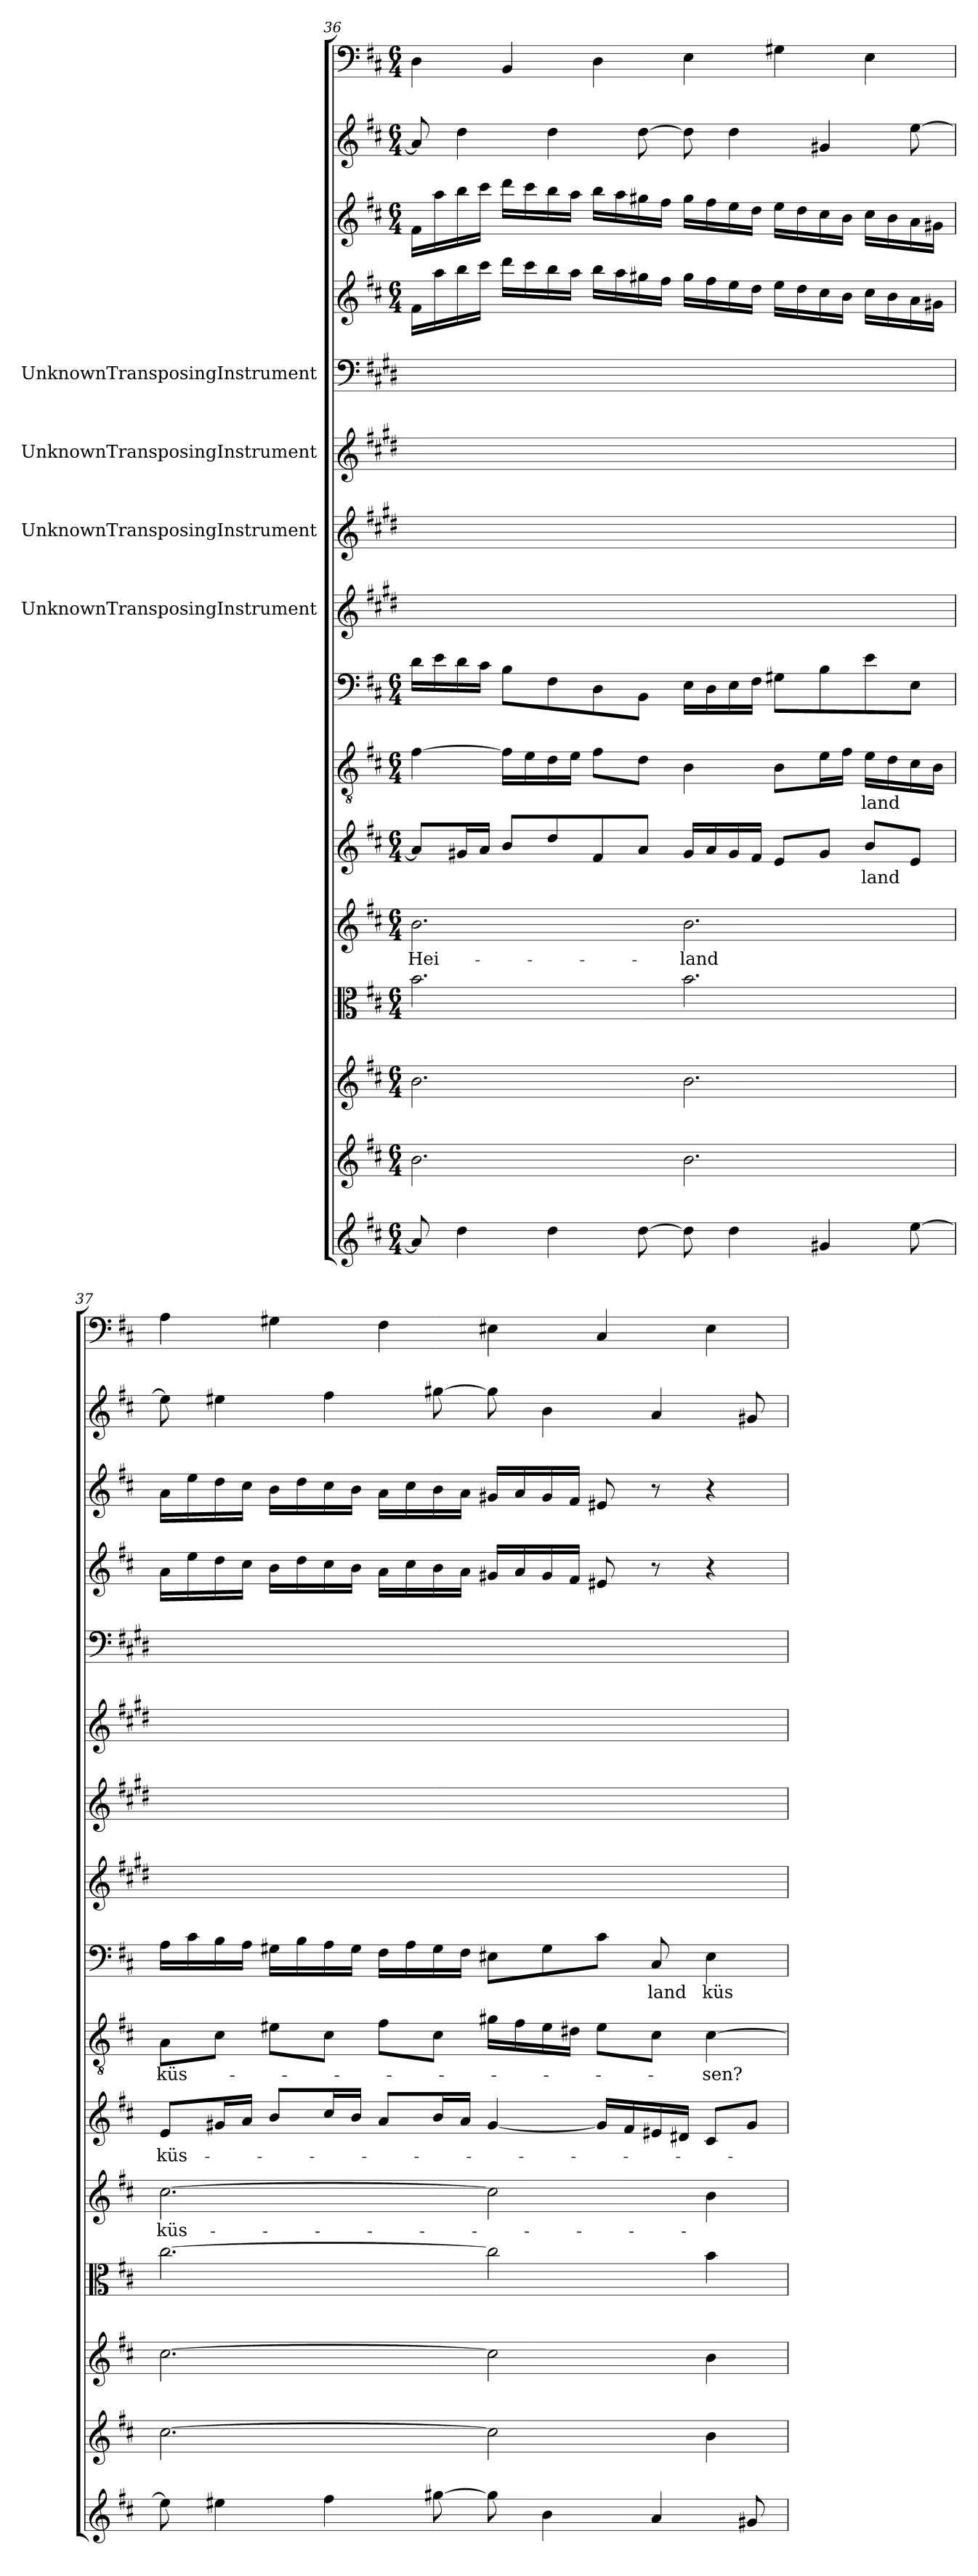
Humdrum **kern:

**kern	**kern	**kern	**kern	**kern	**text	**kern	**text	**kern	**text	**kern	**text	**kern	**kern	**kern	**kern	**kern	**kern	**kern	**kern
*part16	*part15	*part14	*part13	*part12	*part12	*part11	*part11	*part10	*part10	*part9	*part9	*part8	*part7	*part6	*part5	*part4	*part3	*part2	*part1
*staff16	*staff15	*staff14	*staff13	*staff12	*staff12	*staff11	*staff11	*staff10	*staff10	*staff9	*staff9	*staff8	*staff7	*staff6	*staff5	*staff4	*staff3	*staff2	*staff1
*	*	*	*	*	*	*	*	*	*	*	*	*I"UnknownTransposingInstrument	*I"UnknownTransposingInstrument	*I"UnknownTransposingInstrument	*I"UnknownTransposingInstrument	*	*	*	*
*clefG2	*clefG2	*clefG2	*clefC3	*clefG2	*	*clefG2	*	*clefGv2	*	*clefF4	*	*clefG2	*clefG2	*clefG2	*clefF4	*clefG2	*clefG2	*clefG2	*clefF4
*	*	*	*	*	*	*	*	*	*	*	*	*ITrd1c2	*ITrd1c2	*ITrd1c2	*ITrd1c2	*	*	*	*
*k[f#c#]	*k[f#c#]	*k[f#c#]	*k[f#c#]	*k[f#c#]	*	*k[f#c#]	*	*k[f#c#]	*	*k[f#c#]	*	*k[f#c#]	*k[f#c#]	*k[f#c#]	*k[f#c#]	*k[f#c#]	*k[f#c#]	*k[f#c#]	*k[f#c#]
*D:	*D:	*D:	*D:	*D:	*	*D:	*	*D:	*	*D:	*	*	*	*	*	*D:	*D:	*D:	*D:
*M6/4	*M6/4	*M6/4	*M6/4	*M6/4	*	*M6/4	*	*M6/4	*	*M6/4	*	*	*	*	*	*M6/4	*M6/4	*M6/4	*M6/4
=36	=36	=36	=36	=36	=36	=36	=36	=36	=36	=36	=36	=36	=36	=36	=36	=36	=36	=36	=36
8a/]	2.b\	2.b\	2.b\	2.b\	Hei-	8a/L]	.	[4f#\	.	16d\LL	.	1.r	1.r	1.r	1.r	16f#\LL	16f#\LL	8a/]	4D\
.	.	.	.	.	.	.	.	.	.	16e\	.	.	.	.	.	16aa\	16aa\	.	.
4dd\	.	.	.	.	.	16g#X/L	.	.	.	16d\	.	.	.	.	.	16bb\	16bb\	4dd\	.
.	.	.	.	.	.	16a/JJ	.	.	.	16c#\JJ	.	.	.	.	.	16ccc#\JJ	16ccc#\JJ	.	.
.	.	.	.	.	.	8b/L	.	16f#\LL]	.	8B\L	.	.	.	.	.	16ddd\LL	16ddd\LL	.	4BB/
.	.	.	.	.	.	.	.	16e\	.	.	.	.	.	.	.	16ccc#\	16ccc#\	.	.
4dd\	.	.	.	.	.	8dd/	.	16d\	.	8F#\	.	.	.	.	.	16bb\	16bb\	4dd\	.
.	.	.	.	.	.	.	.	16e\JJ	.	.	.	.	.	.	.	16aa\JJ	16aa\JJ	.	.
.	.	.	.	.	.	8f#/	.	8f#\L	.	8D\	.	.	.	.	.	16bb\LL	16bb\LL	.	4D\
.	.	.	.	.	.	.	.	.	.	.	.	.	.	.	.	16aa\	16aa\	.	.
[8dd\	.	.	.	.	.	8a/J	.	8d\J	.	8BB\J	.	.	.	.	.	16gg#X\	16gg#X\	[8dd\	.
.	.	.	.	.	.	.	.	.	.	.	.	.	.	.	.	16ff#\JJ	16ff#\JJ	.	.
8dd\]	2.b\	2.b\	2.b\	2.b\	-land	16g#/LL	.	4B\	.	16E\LL	.	.	.	.	.	16gg#\LL	16gg#\LL	8dd\]	4E\
.	.	.	.	.	.	16a/	.	.	.	16D\	.	.	.	.	.	16ff#\	16ff#\	.	.
4dd\	.	.	.	.	.	16g#/	.	.	.	16E\	.	.	.	.	.	16ee\	16ee\	4dd\	.
.	.	.	.	.	.	16f#/JJ	.	.	.	16F#\JJ	.	.	.	.	.	16dd\JJ	16dd\JJ	.	.
.	.	.	.	.	.	8e/L	.	8B\L	.	8G#X\L	.	.	.	.	.	16ee\LL	16ee\LL	.	4G#X\
.	.	.	.	.	.	.	.	.	.	.	.	.	.	.	.	16dd\	16dd\	.	.
4g#X/	.	.	.	.	.	8g#/J	.	16e\L	.	8B\	.	.	.	.	.	16cc#\	16cc#\	4g#X/	.
.	.	.	.	.	.	.	.	16f#\JJ	.	.	.	.	.	.	.	16b\JJ	16b\JJ	.	.
.	.	.	.	.	.	8b/L	-land	16e\LL	-land	8e\	.	.	.	.	.	16cc#\LL	16cc#\LL	.	4E\
.	.	.	.	.	.	.	.	16d\	.	.	.	.	.	.	.	16b\	16b\	.	.
[8ee\	.	.	.	.	.	8e/J	.	16c#\	.	8E\J	.	.	.	.	.	16a\	16a\	[8ee\	.
.	.	.	.	.	.	.	.	16B\JJ	.	.	.	.	.	.	.	16g#X\JJ	16g#X\JJ	.	.
=37	=37	=37	=37	=37	=37	=37	=37	=37	=37	=37	=37	=37	=37	=37	=37	=37	=37	=37	=37
8ee\]	[2.cc#\	[2.cc#\	[2.cc#\	[2.cc#\	küs-	8e/L	küs-	8A\L	küs-	16A\LL	.	1.r	1.r	1.r	1.r	16a\LL	16a\LL	8ee\]	4A\
.	.	.	.	.	.	.	.	.	.	16c#\	.	.	.	.	.	16ee\	16ee\	.	.
4ee#X\	.	.	.	.	.	16g#X/L	.	8c#\J	.	16B\	.	.	.	.	.	16dd\	16dd\	4ee#X\	.
.	.	.	.	.	.	16a/JJ	.	.	.	16A\JJ	.	.	.	.	.	16cc#\JJ	16cc#\JJ	.	.
.	.	.	.	.	.	8b/L	.	8e#X\L	.	16G#X\LL	.	.	.	.	.	16b\LL	16b\LL	.	4G#X\
.	.	.	.	.	.	.	.	.	.	16B\	.	.	.	.	.	16dd\	16dd\	.	.
4ff#\	.	.	.	.	.	16cc#/L	.	8c#\J	.	16A\	.	.	.	.	.	16cc#\	16cc#\	4ff#\	.
.	.	.	.	.	.	16b/JJ	.	.	.	16G#\JJ	.	.	.	.	.	16b\JJ	16b\JJ	.	.
.	.	.	.	.	.	8a/L	.	8f#\L	.	16F#\LL	.	.	.	.	.	16a\LL	16a\LL	.	4F#\
.	.	.	.	.	.	.	.	.	.	16A\	.	.	.	.	.	16cc#\	16cc#\	.	.
[8gg#X\	.	.	.	.	.	16b/L	.	8c#\J	.	16G#\	.	.	.	.	.	16b\	16b\	[8gg#X\	.
.	.	.	.	.	.	16a/JJ	.	.	.	16F#\JJ	.	.	.	.	.	16a\JJ	16a\JJ	.	.
8gg#\]	2cc#\]	2cc#\]	2cc#\]	2cc#\]	.	[4g#/	.	16g#X\LL	.	8E#X\L	.	.	.	.	.	16g#X/LL	16g#X/LL	8gg#\]	4E#X\
.	.	.	.	.	.	.	.	16f#\	.	.	.	.	.	.	.	16a/	16a/	.	.
4b\	.	.	.	.	.	.	.	16e#\	.	8G#\	.	.	.	.	.	16g#/	16g#/	4b\	.
.	.	.	.	.	.	.	.	16d#X\JJ	.	.	.	.	.	.	.	16f#/JJ	16f#/JJ	.	.
.	.	.	.	.	.	16g#/LL]	.	8e#\L	.	8c#\J	.	.	.	.	.	8e#X/	8e#X/	.	4C#/
.	.	.	.	.	.	16f#/	.	.	.	.	.	.	.	.	.	.	.	.	.
4a/	.	.	.	.	.	16e#X/	.	8c#\J	.	8C#/	-land	.	.	.	.	8r	8r	4a/	.
.	.	.	.	.	.	16d#X/JJ	.	.	.	.	.	.	.	.	.	.	.	.	.
.	4b\	4b\	4b\	4b\	.	8c#/L	.	[4c#\	-sen?	4E#\	küs-	.	.	.	.	4r	4r	.	4E#\
8g#X/	.	.	.	.	.	8g#/J	.	.	.	.	.	.	.	.	.	.	.	8g#X/	.
=	=	=	=	=	=	=	=	=	=	=	=	=	=	=	=	=	=	=	=
*-	*-	*-	*-	*-	*-	*-	*-	*-	*-	*-	*-	*-	*-	*-	*-	*-	*-	*-	*-
